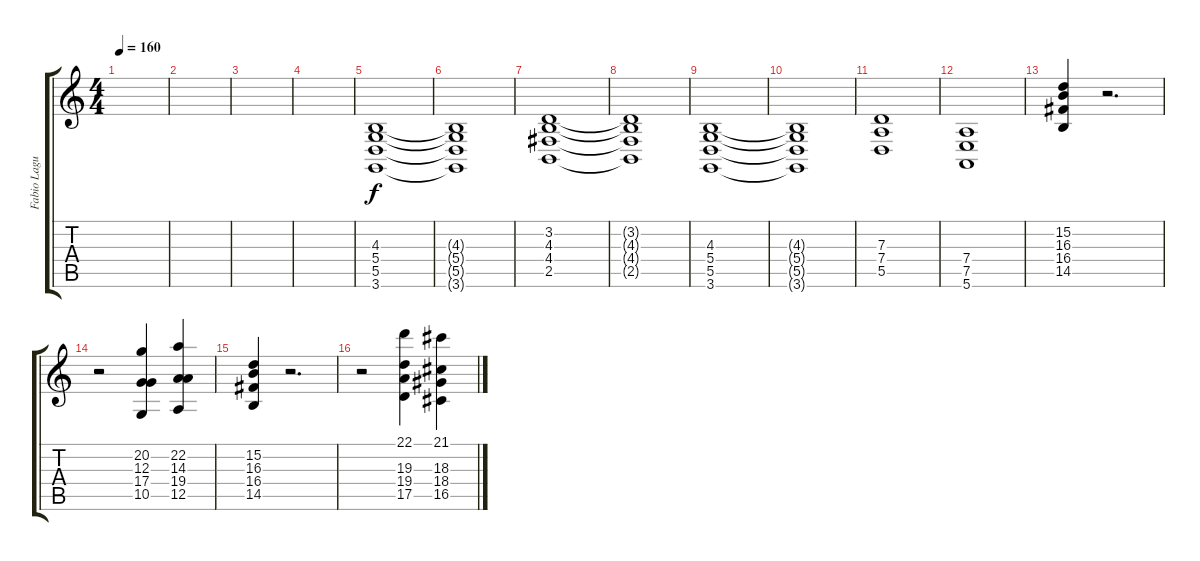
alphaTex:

\track ("Fabio Laguna" "Fabio Lagu") {instrument stringensemble1}
\staff {score tabs}
\tuning (E4 B3 G3 D3 A2 E2) {hide}
\ts (4 4)
\tempo 160
\clef g2
\ks c
|
|
|
|
(4.3 5.4 5.5 3.6).1 |
(4.3{t} 5.4{t} 5.5{t} 3.6{t}).1 |
(3.2 4.3 4.4 2.5).1 |
(3.2{t} 4.3{t} 4.4{t} 2.5{t}).1 |
(4.3 5.4 5.5 3.6).1 |
(4.3{t} 5.4{t} 5.5{t} 3.6{t}).1 |
(7.3 7.4 5.5).1 |
(7.4 7.5 5.6).1 |
(15.2 16.3 16.4 14.5).4{volume 16 instrument stringensemble1} r.2{d} |
r.2 (20.2 12.3 17.4 10.5).4 (22.2 14.3 19.4 12.5).4 |
(15.2 16.3 16.4 14.5).4 r.2{d} |
r.2 (22.1 19.3 19.4 17.5).4 (21.1 18.3 18.4 16.5).4
